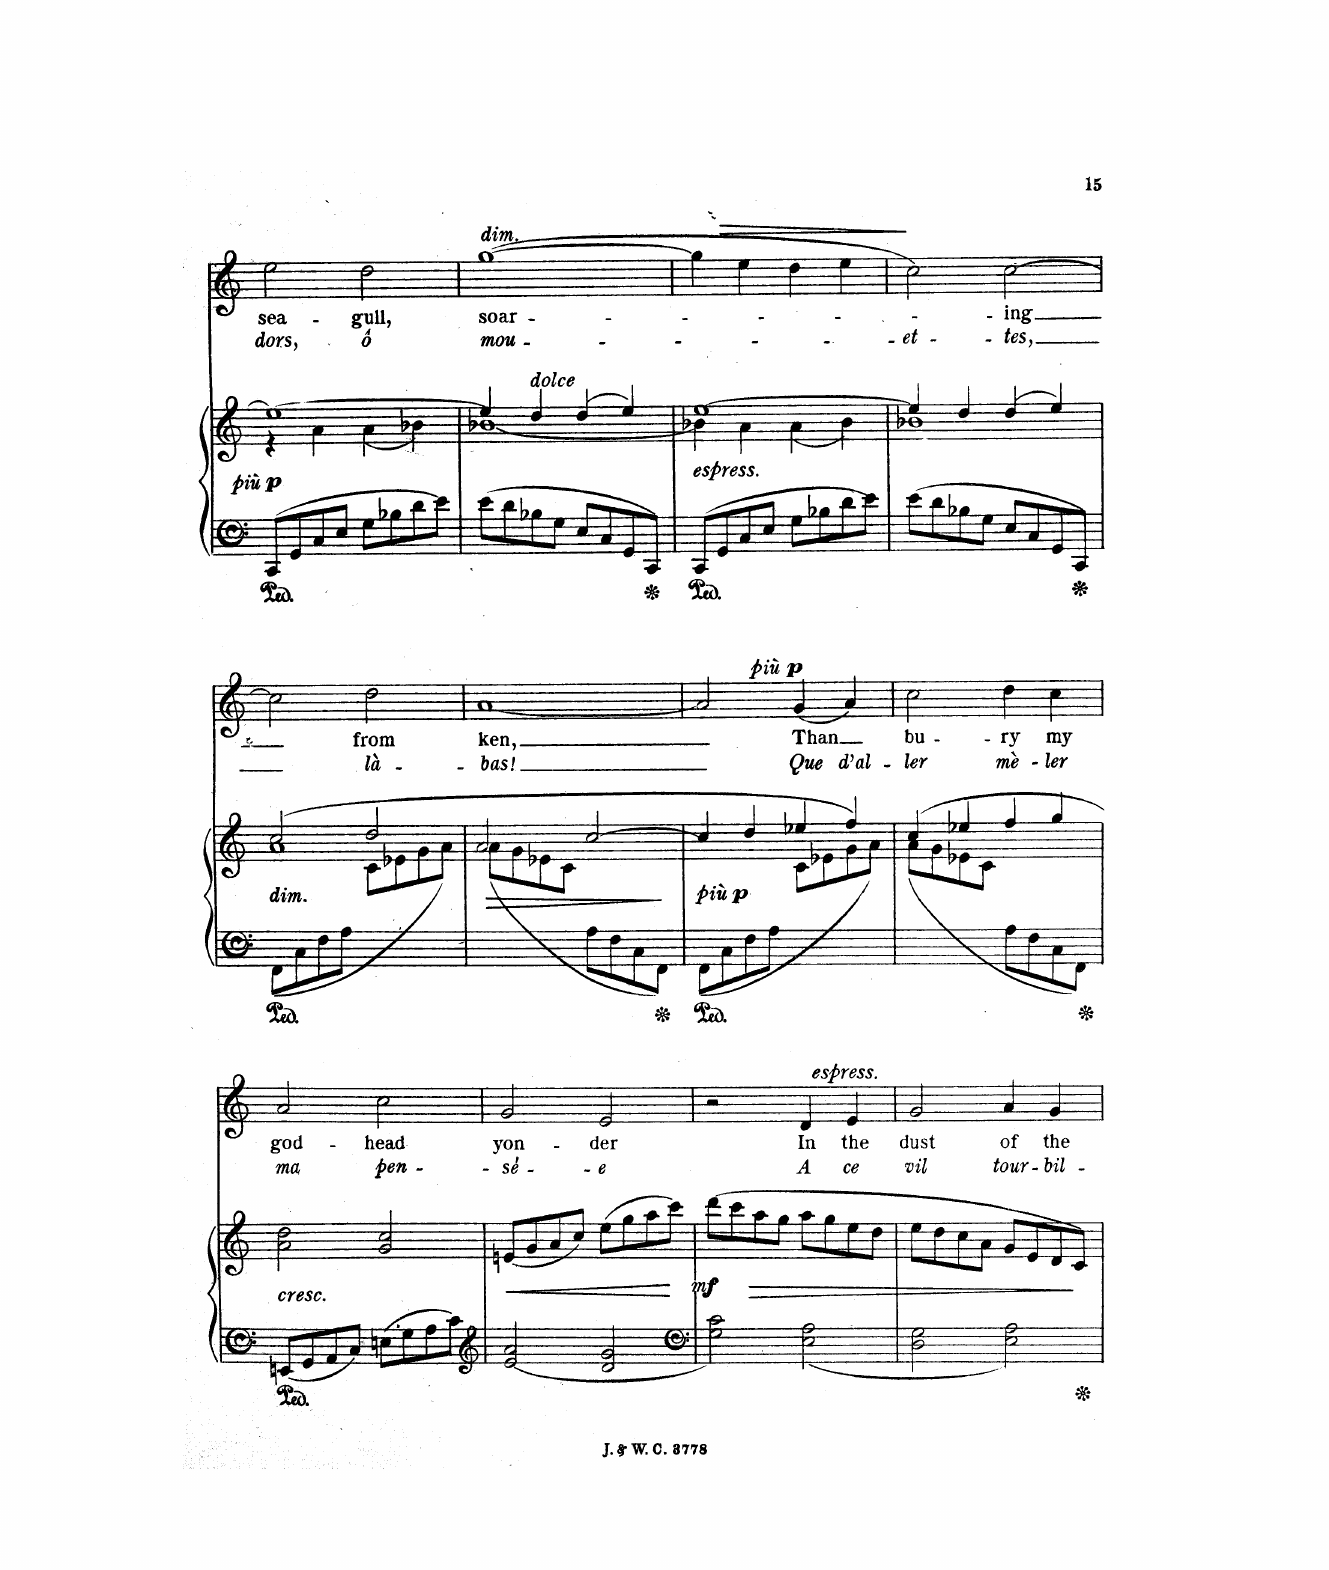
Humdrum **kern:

**kern	**kern	**dynam	**kern	**text	**text	**dynam
*part2	*part2	*part2	*part1	*part1	*part1	*part1
*staff3	*staff2	*staff2/3	*staff1	*staff1	*staff1	*staff1
*I"Piano	*	*	*I"Voice	*	*	*
*I'Pno	*	*	*	*	*	*
*clefF4	*clefG2	*	*clefG2	*	*	*
*k[]	*k[]	*	*k[]	*	*	*
*M2/2	*M2/2	*	*M2/2	*	*	*
=56	=56	=56	=56	=56	=56	=56
*	*^	*	*	*	*	*
!	!	!	!LO:DY:b	!	!	!	!
!	!	!	!LO:DY:n=1:b	!	!	!	!
8CC/L	1ee_	4r	other-dynamics p	2ee\	sea-	-- dors,	.
8GG/	.	.	.	.	.	.	.
8C/	.	4a\	.	.	.	.	.
8E/J	.	.	.	.	.	.	.
8G\L	.	(4a\	.	2dd\	-gull,	ô	.
8B-X\	.	.	.	.	.	.	.
8d\	.	4b-X\)	.	.	.	.	.
8e\J	.	.	.	.	.	.	.
=57	=57	=57	=57	=57	=57	=57	=57
!	!	!	!	!LO:TX:a:i:t=dim.	!	!	!
8e\L	4ee/]	[1b-X	.	([1gg	soar-	mou-	.
8d\	.	.	.	.	.	.	.
!	!LO:TX:i:t=dolce	!	!	!	!	!	!
8B-X\	4dd/	.	.	.	.	.	.
8G\J	.	.	.	.	.	.	.
8E/L	(4dd/	.	.	.	.	.	.
8C/	.	.	.	.	.	.	.
8GG/	4ee/)	.	.	.	.	.	.
8CC/J	.	.	.	.	.	.	.
=58	=58	=58	=58	=58	=58	=58	=58
!	!LO:TX:i:t=espress.	!	!	!	!	!	!
8CC/L	[1ee	4b-X\]	.	4gg\]	.	.	.
8GG/	.	.	.	.	.	.	.
!	!	!	!	!	!	!	!LO:HP:b
8C/	.	4a\	.	4ee\	.	.	>
8E/J	.	.	.	.	.	.	.
8G\L	.	(4a\	.	4dd\	.	.	.
8B-X\	.	.	.	.	.	.	.
8d\	.	4b-\)	.	4ee\	.	.	.
8e\J	.	.	.	.	.	.	.
=59	=59	=59	=59	=59	=59	=59	=59
8e\L	4ee/]	1b-X	.	2cc\)	.	-et-	.
8d\	.	.	.	.	.	.	.
8B-X\	4dd/	.	.	.	.	.	.
8G\J	.	.	.	.	.	.	.
8E/L	(4dd/	.	.	[2cc\	-ing	-tes,	]
8C/	.	.	.	.	.	.	.
8GG/	4ee/)	.	.	.	.	.	.
8CC/J	.	.	.	.	.	.	.
=60	=60	=60	=60	=60	=60	=60	=60
*	*	*^	*	*	*	*	*
!	!LO:TX:b:i:t=dim.	!	!	!	!	!	!	!
(<8FF\L	(2cc/	1a	2ryy	.	2cc\]	.	.	.
8C\	.	.	.	.	.	.	.	.
8F\	.	.	.	.	.	.	.	.
8A\J	.	.	.	.	.	.	.	.
2ryy	2dd/	.	8c/L	.	2dd\	from	là-	.
.	.	.	8e-X/	.	.	.	.	.
.	.	.	8g/	.	.	.	.	.
.	.	.	8a/J)	.	.	.	.	.
=61	=61	=61	=61	=61	=61	=61	=61	=61
!	!	!	!	!LO:HP:b	!	!	!	!
*	*	*v	*v	*	*	*	*	*
2ryy	2a/	(<8a/L	>	[1a	ken,	-bas!	.
.	.	8g/	.	.	.	.	.
.	.	8e-X/	.	.	.	.	.
.	.	8c/J	.	.	.	.	.
8A\L	[>2cc/	2ryy	.	.	.	.	.
8F\	.	.	.	.	.	.	.
8C\	.	.	.	.	.	.	.
8FF\J)	.	.	.	.	.	.	.
*	*v	*v	*	*	*	*	*
.	.	]	.	.	.	.
=62	=62	=62	=62	=62	=62	=62
*	*^	*	*	*	*	*
!	!	!	!LO:DY:b	!	!	!	!
!	!	!	!LO:DY:n=1:b	!	!	!	!
(<8FF\L	4cc/]	2ryy	other-dynamics p	2a/]	.	.	.
8C\	.	.	.	.	.	.	.
8F\	4dd/	.	.	.	.	.	.
8A\J	.	.	.	.	.	.	.
!	!	!	!	!	!	!	!LO:DY:a
!	!	!	!	!	!	!	!LO:DY:n=1:a
2ryy	4ee-X/	8c/L	.	(4g/	Than	Que	other-dynamics p
.	.	8e-X/	.	.	.	.	.
.	4ff/)	8g/	.	4a/)	.	d’al-	.
.	.	8a/J)	.	.	.	.	.
=63	=63	=63	=63	=63	=63	=63	=63
2ryy	(>4cc/	(<8a/L	.	2cc\	bu-	-ler	.
.	.	8g/	.	.	.	.	.
.	4ee-X/	8e-X/	.	.	.	.	.
.	.	8c/J	.	.	.	.	.
8A\L	4ff/	2ryy	.	4dd\	-ry	mè-	.
8F\	.	.	.	.	.	.	.
8C\	4gg/	.	.	4cc\	my	-ler	.
8FF\J)	.	.	.	.	.	.	.
*	*v	*v	*	*	*	*	*
=64	=64	=64	=64	=64	=64	=64
!	!LO:TX:b:i:t=cresc.	!	!	!	!	!
8EEn/L	2a\ 2dd\	.	2a/	god-	ma	.
8GG/	.	.	.	.	.	.
8AA/	.	.	.	.	.	.
8C/J	.	.	.	.	.	.
8En\L	2g/ 2cc/)	.	2cc\	-head	pen-	.
8G\	.	.	.	.	.	.
8A\	.	.	.	.	.	.
8c\J	.	.	.	.	.	.
=65	=65	=65	=65	=65	=65	=65
*clefG2	*	*	*	*	*	*
!	!	!LO:HP:b	!	!	!	!
2e/ 2a/	(8en/L	<	2g/	yon-	-sé-	.
.	8g/	.	.	.	.	.
.	8a/	.	.	.	.	.
.	8cc/J)	.	.	.	.	.
2d/ 2g/	(8ee\L	.	2e/	-der	-e	.
.	8gg\	.	.	.	.	.
.	8aa\	.	.	.	.	.
.	8ccc\J)	.	.	.	.	.
.	.	[	.	.	.	.
=66	=66	=66	=66	=66	=66	=66
*clefF4	*	*	*	*	*	*
!	!	!LO:DY:b	!	!	!	!
2G\ 2c\	(8ddd\L	mf	2r	.	.	.
!	!	!LO:HP:b	!	!	!	!
.	8ccc\	>	.	.	.	.
.	8aa\	.	.	.	.	.
.	8gg\J	.	.	.	.	.
!	!	!	!LO:TX:i:t=espress.	!	!	!
2E\ 2A\	8aa\L	.	4d/	In	A	.
.	8gg\	.	.	.	.	.
.	8ee\	.	4e/	the	ce	.
.	8dd\J	.	.	.	.	.
=67	=67	=67	=67	=67	=67	=67
2D\ 2G\	8ee\L	.	2g/	dust	vil	.
.	8dd\	.	.	.	.	.
.	8cc\	.	.	.	.	.
.	8a\J	.	.	.	.	.
2E\ 2A\	8g/L	.	4a/	of	tour-	.
.	8e/	.	.	.	.	.
.	8d/	.	4g/	the	-bil-	.
.	8c/J)	.	.	.	.	.
.	.	]	.	.	.	.
=	=	=	=	=	=	=
*-	*-	*-	*-	*-	*-	*-
